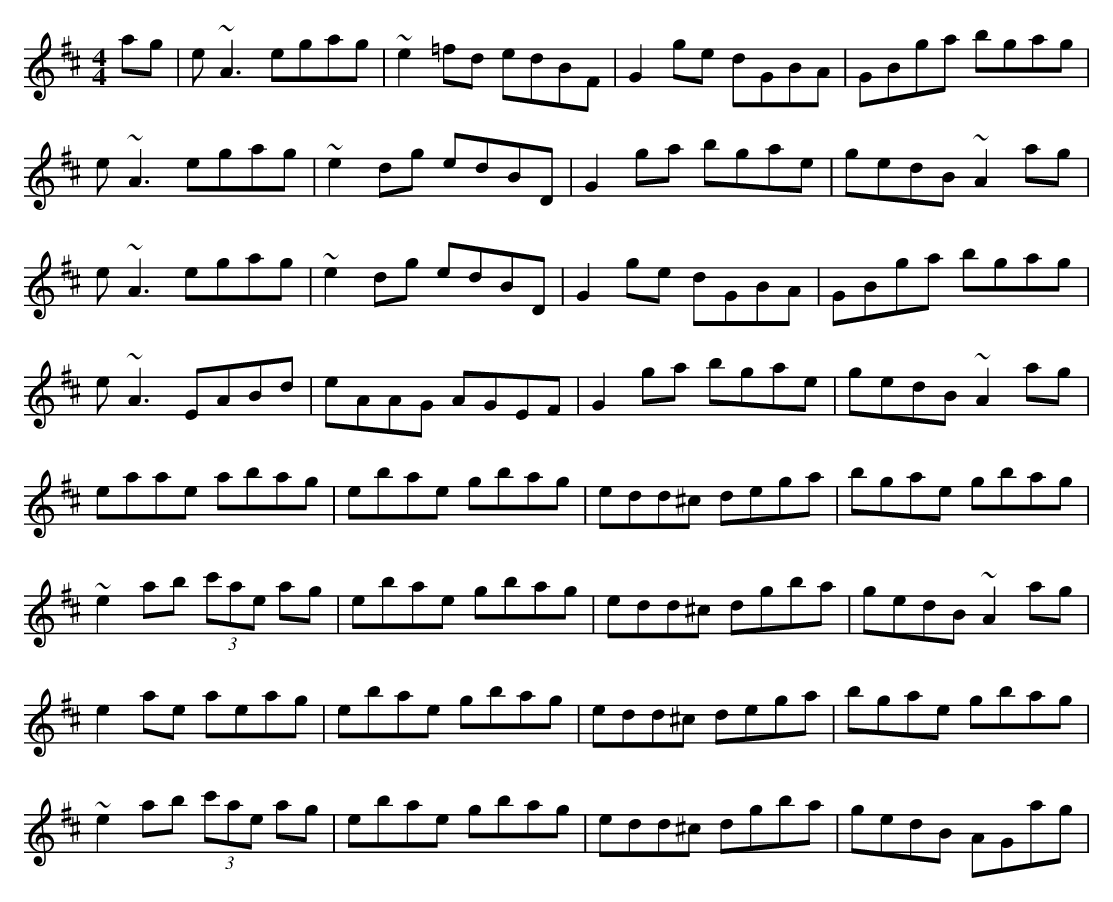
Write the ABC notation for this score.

X:1
M:4/4
K:Edor
ag|e~A3 egag|~e2=fd edBF|G2ge dGBA|GBga bgag|
e~A3 egag|~e2dg edBD|G2ga bgae|gedB ~A2ag|
e~A3 egag|~e2dg edBD|G2ge dGBA|GBga bgag|
e~A3 EABd|eAAG AGEF|G2ga bgae|gedB ~A2ag|
eaae abag|ebae gbag|edd^c dega|bgae gbag|
~e2ab (3c'ae ag|ebae gbag|edd^c dgba|gedB ~A2ag|
e2ae aeag|ebae gbag|edd^c dega|bgae gbag|
~e2ab (3c'ae ag|ebae gbag|edd^c dgba|gedB AGag|
